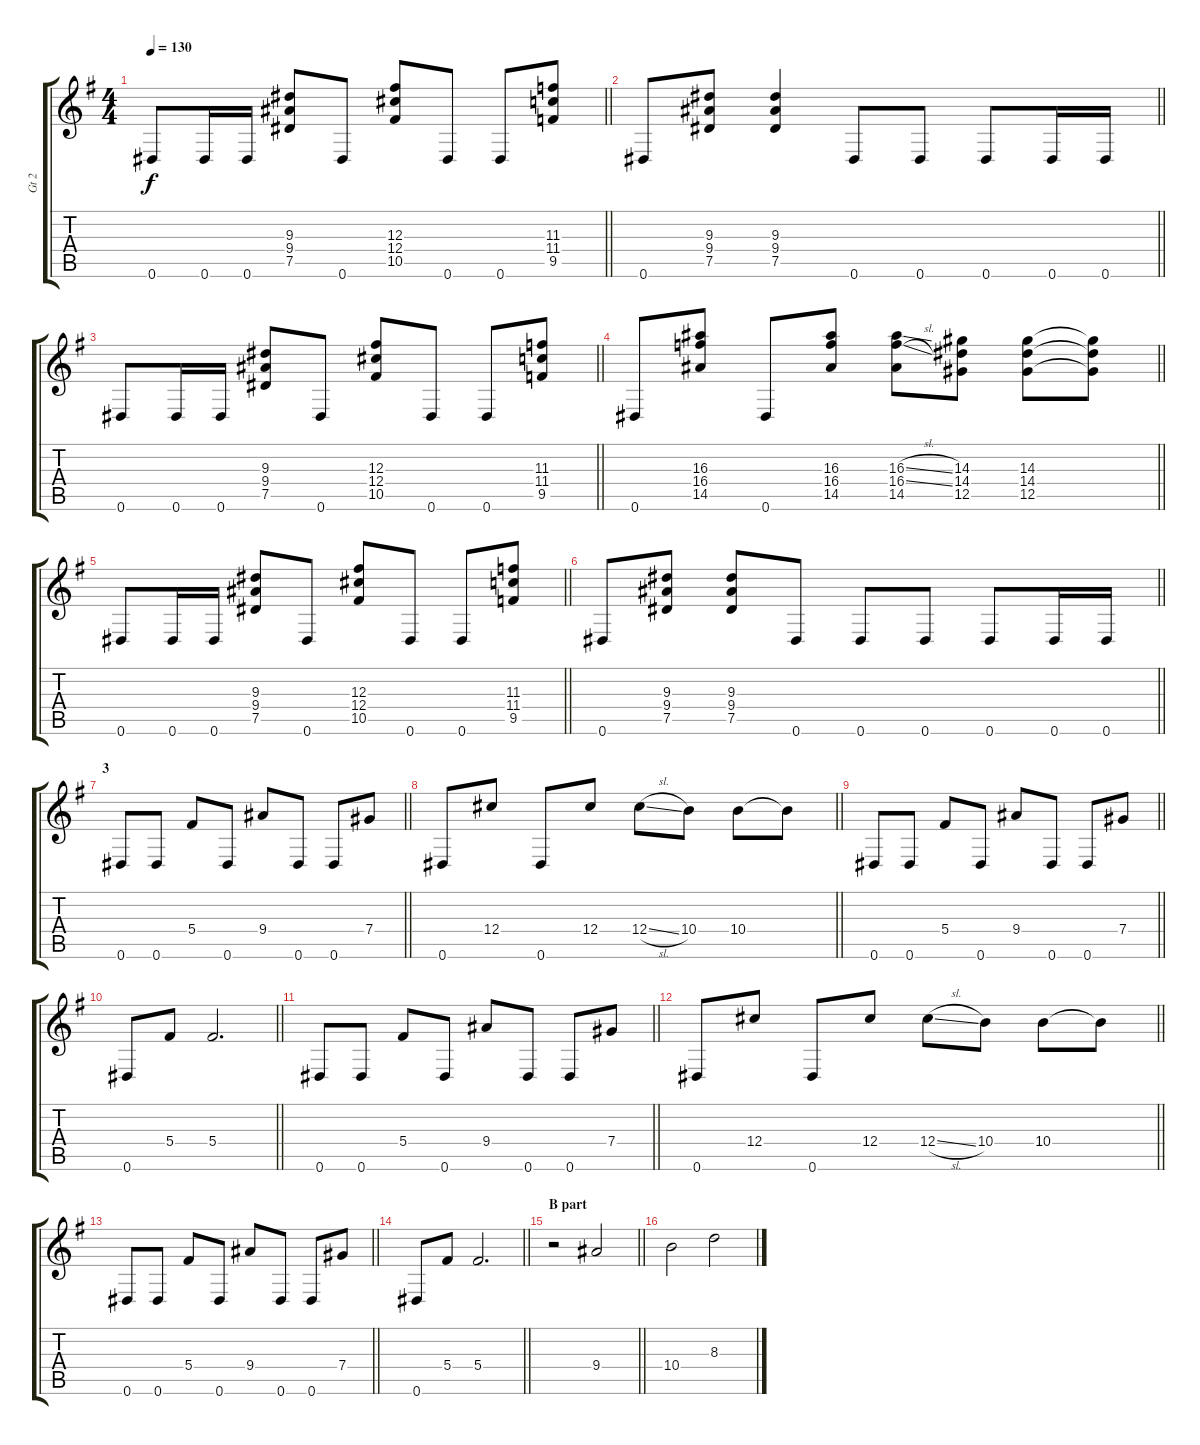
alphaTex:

\track ("Gt 2" "Gt 2") {instrument distortionguitar}
\staff {score tabs}
\tuning (Eb4 Bb3 Gb3 Db3 Ab2 Eb2) {hide}
\ts (4 4)
\section ("" "")
\tempo 130
\clef g2
\barLineRight lightlight
\ks eminor
0.6.8{dy f} 0.6.16 0.6.16 (9.3 9.4 7.5).8 0.6.8 (12.3 12.4 10.5).8 0.6.8 0.6.8 (11.3 11.4 9.5).8 |
\section ("" "")
\barLineRight lightlight
0.6.8 (9.3 9.4 7.5).8 (9.3 9.4 7.5).4 0.6.8 0.6.8 0.6.8 0.6.16 0.6.16 |
\barLineRight lightlight
0.6.8 0.6.16 0.6.16 (9.3 9.4 7.5).8 0.6.8 (12.3 12.4 10.5).8 0.6.8 0.6.8 (11.3 11.4 9.5).8 |
\barLineRight lightlight
0.6.8 (16.3 16.4 14.5).8 0.6.8 (16.3 16.4 14.5).8 (16.3{sl} 16.4{sl} 14.5).8 (14.3 14.4 12.5).8 (14.3 14.4 12.5).8 (14.3{t} 14.4{t} 12.5{t}).8 |
\barLineRight lightlight
0.6.8 0.6.16 0.6.16 (9.3 9.4 7.5).8 0.6.8 (12.3 12.4 10.5).8 0.6.8 0.6.8 (11.3 11.4 9.5).8 |
\barLineRight lightlight
0.6.8 (9.3 9.4 7.5).8 (9.3 9.4 7.5).8 0.6.8 0.6.8 0.6.8 0.6.8 0.6.16 0.6.16 |
\section ("" "3")
\barLineRight lightlight
0.6.8 0.6.8 5.4.8 0.6.8 9.4.8 0.6.8 0.6.8 7.4.8 |
\barLineRight lightlight
0.6.8 12.4.8 0.6.8 12.4.8 12.4{sl}.8 10.4.8 10.4.8 10.4{t}.8 |
\barLineRight lightlight
0.6.8 0.6.8 5.4.8 0.6.8 9.4.8 0.6.8 0.6.8 7.4.8 |
\barLineRight lightlight
0.6.8 5.4.8 5.4.2{d} |
\barLineRight lightlight
0.6.8 0.6.8 5.4.8 0.6.8 9.4.8 0.6.8 0.6.8 7.4.8 |
\barLineRight lightlight
0.6.8 12.4.8 0.6.8 12.4.8 12.4{sl}.8 10.4.8 10.4.8 10.4{t}.8 |
\barLineRight lightlight
0.6.8 0.6.8 5.4.8 0.6.8 9.4.8 0.6.8 0.6.8 7.4.8 |
\barLineRight lightlight
0.6.8 5.4.8 5.4.2{d} |
\section ("" "B part")
\barLineRight lightlight
r.2 9.4.2 |
\section ("" "")
10.4.2 8.3.2
